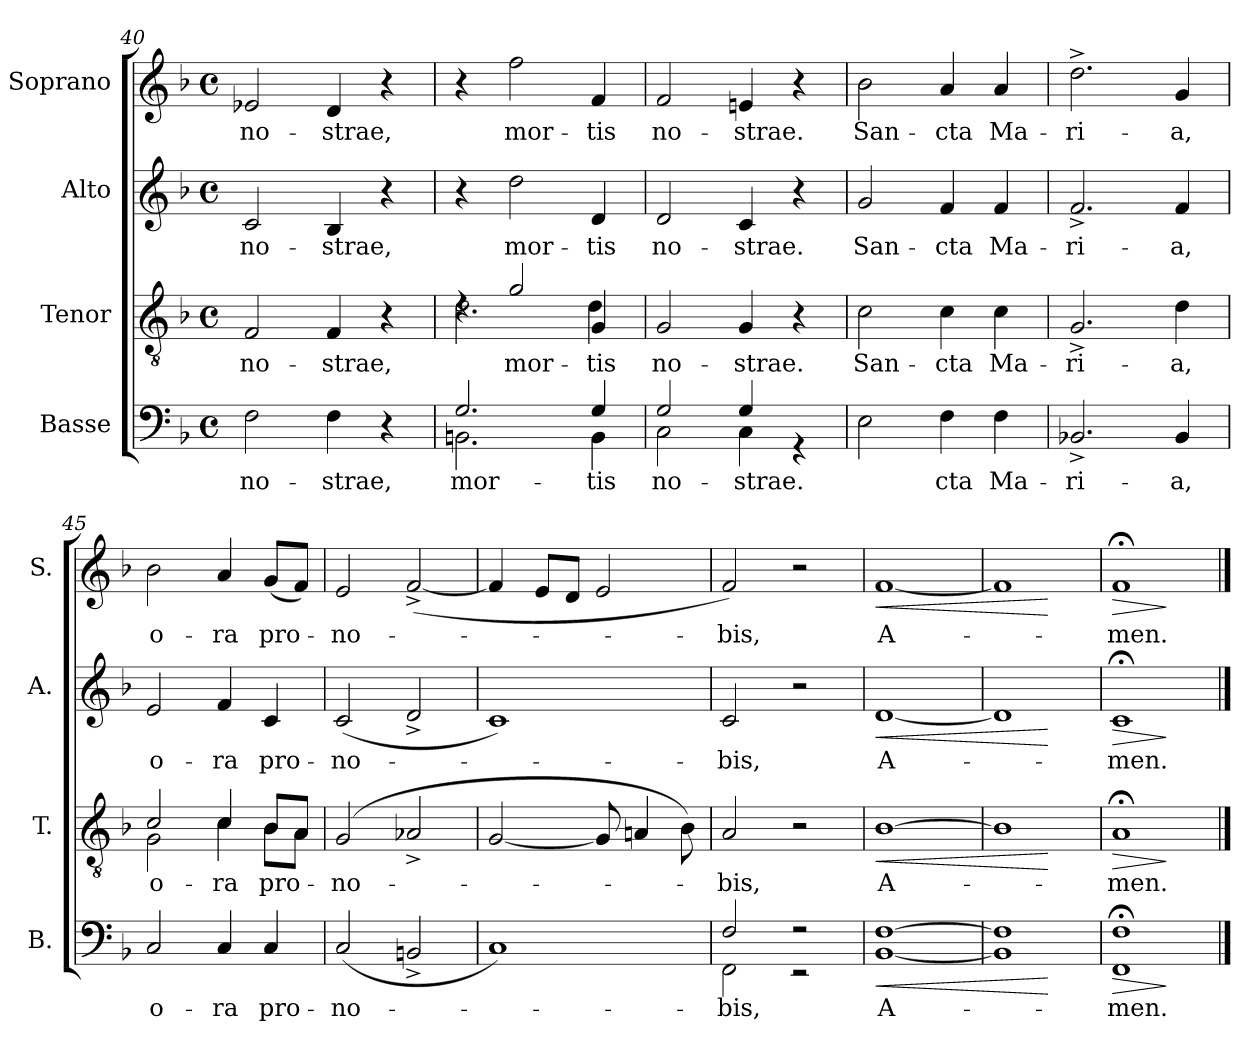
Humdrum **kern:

**kern	**text	**dynam	**kern	**text	**dynam	**kern	**text	**dynam	**kern	**text	**dynam
*part4	*part4	*part4	*part3	*part3	*part3	*part2	*part2	*part2	*part1	*part1	*part1
*staff4	*staff4	*staff4	*staff3	*staff3	*staff3	*staff2	*staff2	*staff2	*staff1	*staff1	*staff1
*I"Basse	*	*	*I"Tenor	*	*	*I"Alto	*	*	*I"Soprano	*	*
*I'B.	*	*	*I'T.	*	*	*I'A.	*	*	*I'S.	*	*
*clefF4	*	*	*clefGv2	*	*	*clefG2	*	*	*clefG2	*	*
*k[b-]	*	*	*k[b-]	*	*	*k[b-]	*	*	*k[b-]	*	*
*M4/4	*	*	*M4/4	*	*	*M4/4	*	*	*M4/4	*	*
*met(c)	*	*	*met(c)	*	*	*met(c)	*	*	*met(c)	*	*
=40	=40	=40	=40	=40	=40	=40	=40	=40	=40	=40	=40
2F\	no-	.	2F/	no-	.	2c/	no-	.	2e-X/	no-	.
4F\	-strae,	.	4F/	-strae,	.	4B-/	-strae,	.	4d/	-strae,	.
4r	.	.	4r	.	.	4r	.	.	4r	.	.
=41	=41	=41	=41	=41	=41	=41	=41	=41	=41	=41	=41
*^	*	*	*^	*	*	*	*	*	*	*	*
2.G/	2.BBn\	mor-	.	4rd	2.d\	.	.	4r	.	.	4r	.	.
.	.	.	.	2g/	.	mor-	.	2dd\	mor-	.	2ff\	mor-	.
4G/	4BB\	-tis	.	4G/	4d\	-tis	.	4d/	-tis	.	4f/	-tis	.
*	*	*	*	*v	*v	*	*	*	*	*	*	*	*
=42	=42	=42	=42	=42	=42	=42	=42	=42	=42	=42	=42	=42
2G/	2C\	no-	.	2G/	no-	.	2d/	no-	.	2f/	no-	.
4G/	4C\	-strae.	.	4G/	-strae.	.	4c/	-strae.	.	4en/	-strae.	.
4rGG	4ryy	.	.	4r	.	.	4r	.	.	4r	.	.
*v	*v	*	*	*	*	*	*	*	*	*	*	*
=43	=43	=43	=43	=43	=43	=43	=43	=43	=43	=43	=43
2E\	.	.	2c\	San-	.	2g/	San-	.	2b-\	San-	.
4F\	-cta	.	4c\	-cta	.	4f/	-cta	.	4a/	-cta	.
4F\	Ma-	.	4c\	Ma-	.	4f/	Ma-	.	4a/	Ma-	.
=44	=44	=44	=44	=44	=44	=44	=44	=44	=44	=44	=44
2.BB-X^/	-ri-	.	2.G^/	-ri-	.	2.f^/	-ri-	.	2.dd^\	-ri-	.
4BB-/	-a,	.	4d\	-a,	.	4f/	-a,	.	4g/	-a,	.
!!LO:LB:g=z
=45	=45	=45	=45	=45	=45	=45	=45	=45	=45	=45	=45
*	*	*	*^	*	*	*	*	*	*	*	*
2C/	o-	.	2c/	2G\	o-	.	2e/	o-	.	2b-\	o-	.
4C/	-ra	.	4c/	4c\	-ra	.	4f/	-ra	.	4a/	-ra	.
4C/	pro-	.	8B-/L	8B-\L	pro-	.	4c/	pro-	.	(8g/L	pro-	.
.	.	.	8A/J	8A\J	.	.	.	.	.	8f/J)	.	.
*	*	*	*v	*v	*	*	*	*	*	*	*	*
=46	=46	=46	=46	=46	=46	=46	=46	=46	=46	=46	=46
(2C/	-no-	.	(2G/	-no-	.	(2c/	-no-	.	2e/	-no-	.
2BBn^/	.	.	2A-X^/	.	.	2d^/	.	.	([2f^/	.	.
=47	=47	=47	=47	=47	=47	=47	=47	=47	=47	=47	=47
1C)	.	.	[2G/	.	.	1c)	.	.	4f/]	.	.
.	.	.	.	.	.	.	.	.	8e/L	.	.
.	.	.	.	.	.	.	.	.	8d/J	.	.
.	.	.	8G/]	.	.	.	.	.	2e/	.	.
.	.	.	4An/	.	.	.	.	.	.	.	.
.	.	.	8B-\)	.	.	.	.	.	.	.	.
=48	=48	=48	=48	=48	=48	=48	=48	=48	=48	=48	=48
*^	*	*	*	*	*	*	*	*	*	*	*
2F/	2FF\	-bis,	.	2A/	-bis,	.	2c/	-bis,	.	2f/)	-bis,	.
2r	2r	.	.	2r	.	.	2r	.	.	2r	.	.
=49	=49	=49	=49	=49	=49	=49	=49	=49	=49	=49	=49	=49
!	!	!	!LO:HP:b	!	!	!LO:HP:b	!	!	!LO:HP:b	!	!	!LO:HP:b
[1F	[1BB-	A-	<	[1B-	A-	<	[1d	A-	<	[1f	A-	<
=50	=50	=50	=50	=50	=50	=50	=50	=50	=50	=50	=50	=50
1F]	1BB-]	.	.	1B-]	.	.	1d]	.	.	1f]	.	.
*v	*v	*	*	*	*	*	*	*	*	*	*	*
.	.	[	.	.	[	.	.	[	.	.	[
=51	=51	=51	=51	=51	=51	=51	=51	=51	=51	=51	=51
!	!	!LO:HP:b	!	!	!LO:HP:b	!	!	!LO:HP:b	!	!	!LO:HP:b
*^	*	*	*	*	*	*	*	*	*	*	*
1F;<	1FF	-men.	>	1A;<	-men.	>	1c;<	-men.	>	1f;<	-men.	>
*v	*v	*	*	*	*	*	*	*	*	*	*	*
.	.	]	.	.	]	.	.	]	.	.	]
==	==	==	==	==	==	==	==	==	==	==	==
*-	*-	*-	*-	*-	*-	*-	*-	*-	*-	*-	*-
